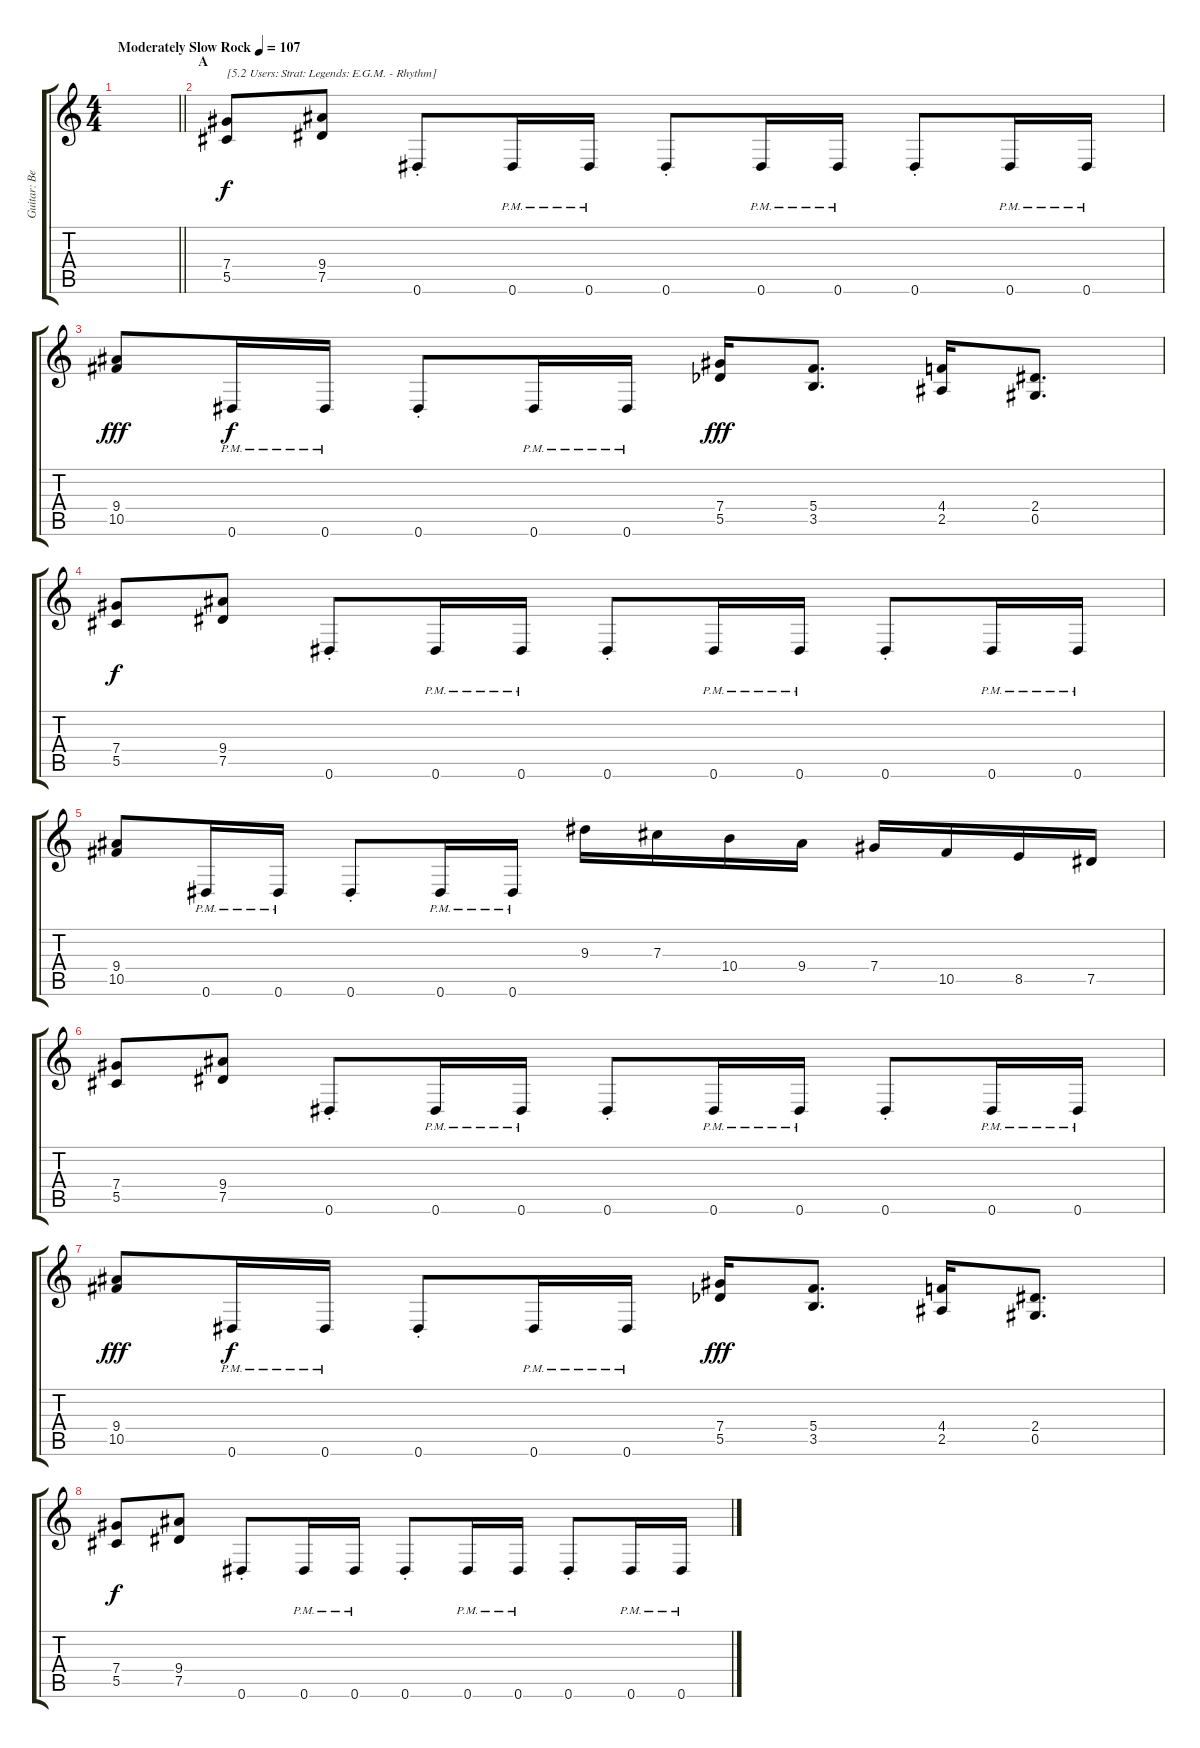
\track ("Guitar: Ben" "Guitar: Be") {instrument distortionguitar}
\staff {score tabs}
\tuning (Eb4 Bb3 Gb3 Db3 Ab2 Eb2) {hide}
\ts (4 4)
\tempo (107 "Moderately Slow Rock")
\clef g2
\barLineRight lightlight
\ks c
|
\section ("" "A")
(7.4 5.5).8{txt "[5.2 Users: Strat: Legends: E.G.M. - Rhythm]"} (9.4 7.5).8 0.6{st}.8 0.6{pm}.16 0.6{pm}.16 0.6{st}.8 0.6{pm}.16 0.6{pm}.16 0.6{st}.8 0.6{pm}.16 0.6{pm}.16 |
(9.4 10.5).8{dy fff} 0.6{pm}.16{dy f} 0.6{pm}.16 0.6{st}.8 0.6{pm}.16 0.6{pm}.16 (7.4 5.5{acc b}).16{dy fff} (5.4 3.5).8{d} (4.4 2.5).16 (2.4 0.5).8{d} |
(7.4 5.5).8{dy f} (9.4 7.5).8 0.6{st}.8 0.6{pm}.16 0.6{pm}.16 0.6{st}.8 0.6{pm}.16 0.6{pm}.16 0.6{st}.8 0.6{pm}.16 0.6{pm}.16 |
(9.4 10.5).8 0.6{pm}.16 0.6{pm}.16 0.6{st}.8 0.6{pm}.16 0.6{pm}.16 9.3.16 7.3.16 10.4.16 9.4.16 7.4.16 10.5.16 8.5.16 7.5.16 |
(7.4 5.5).8 (9.4 7.5).8 0.6{st}.8 0.6{pm}.16 0.6{pm}.16 0.6{st}.8 0.6{pm}.16 0.6{pm}.16 0.6{st}.8 0.6{pm}.16 0.6{pm}.16 |
(9.4 10.5).8{dy fff} 0.6{pm}.16{dy f} 0.6{pm}.16 0.6{st}.8 0.6{pm}.16 0.6{pm}.16 (7.4 5.5{acc b}).16{dy fff} (5.4 3.5).8{d} (4.4 2.5).16 (2.4 0.5).8{d} |
(7.4 5.5).8{dy f} (9.4 7.5).8 0.6{st}.8 0.6{pm}.16 0.6{pm}.16 0.6{st}.8 0.6{pm}.16 0.6{pm}.16 0.6{st}.8 0.6{pm}.16 0.6{pm}.16
